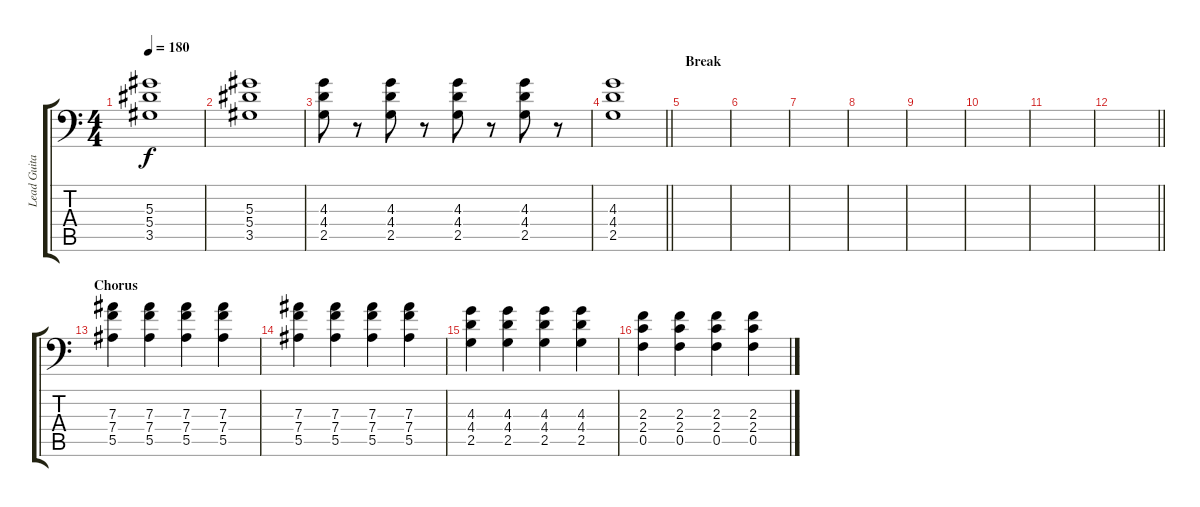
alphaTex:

\track ("Lead Guitar 2" "Lead Guita") {instrument distortionguitar}
\staff {score tabs}
\tuning (C4 G3 Eb3 Bb2 F2 Bb1) {hide}
\ts (4 4)
\tempo 180
\clef f4
\ks c
(5.3 5.4 3.5).1{dy f} |
(5.3 5.4 3.5).1 |
(4.3 4.4 2.5).8 r.8 (4.3 4.4 2.5).8 r.8 (4.3 4.4 2.5).8 r.8 (4.3 4.4 2.5).8 r.8 |
\barLineRight lightlight
(4.3 4.4 2.5).1 |
\section ("" "Break")
|
|
|
|
|
|
|
\barLineRight lightlight
|
\section ("" "Chorus")
(7.3 7.4 5.5).4 (7.3 7.4 5.5).4 (7.3 7.4 5.5).4 (7.3 7.4 5.5).4 |
(7.3 7.4 5.5).4 (7.3 7.4 5.5).4 (7.3 7.4 5.5).4 (7.3 7.4 5.5).4 |
(4.3 4.4 2.5).4 (4.3 4.4 2.5).4 (4.3 4.4 2.5).4 (4.3 4.4 2.5).4 |
(2.3 2.4 0.5).4 (2.3 2.4 0.5).4 (2.3 2.4 0.5).4 (2.3 2.4 0.5).4
